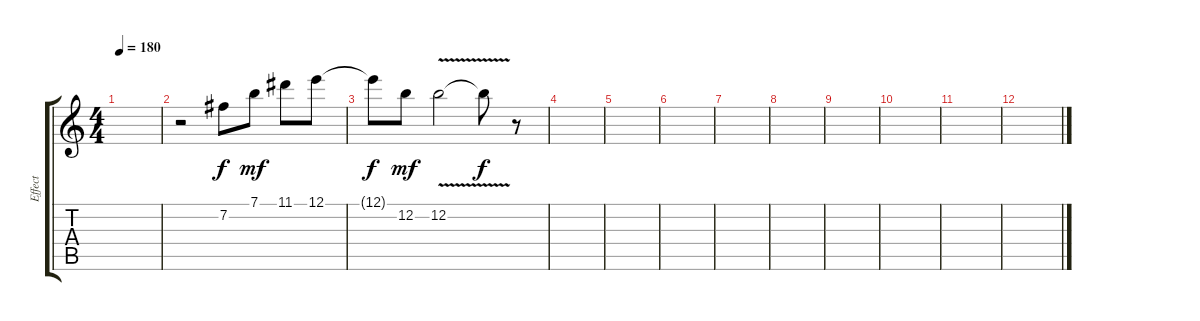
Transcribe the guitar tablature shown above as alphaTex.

\track ("Effect" "Effect") {instrument overdrivenguitar}
\staff {score tabs}
\tuning (E4 B3 G3 D3 A2 E2) {hide}
\ts (4 4)
\tempo 180
\clef g2
\ks c
|
r.2 7.2.8 7.1.8{dy mf} 11.1.8 12.1.8 |
12.1{t}.8{dy f} 12.2.8{dy mf} 12.2{v}.2 12.2{t}.8{dy f} r.8 |
|
|
|
|
|
|
|
|
\section ("" "")
